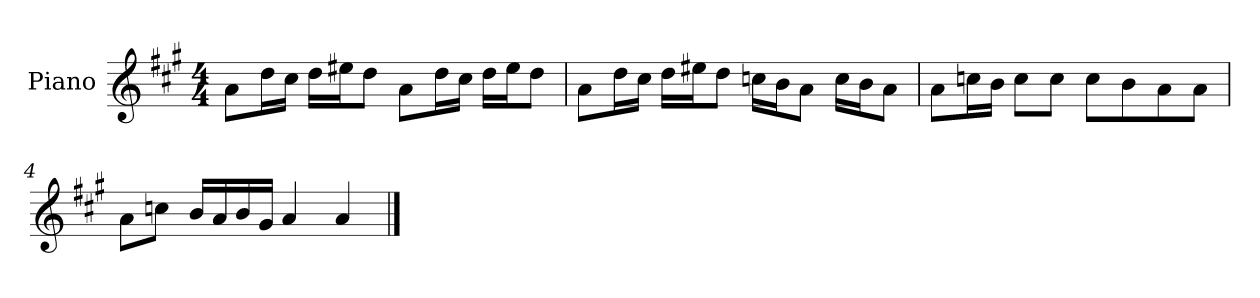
**kern
*part1
*staff1
*I"Piano
*I'P-no
*clefG2
*k[f#c#g#]
*M4/4
*MM90
=1
8a\L
16dd\L
16cc#\JJ
16dd\LL
16ee#X\J
8dd\J
8a\L
16dd\L
16cc#\JJ
16dd\LL
16ee#\J
8dd\J
=2
8a\L
16dd\L
16cc#\JJ
16dd\LL
16ee#X\J
8dd\J
16ccn\LL
16b\J
8a\J
16cc\LL
16b\J
8a\J
=3
8a\L
16ccn\L
16b\JJ
8cc\L
8cc\J
8cc\L
8b\
8a\
8a\J
!!LO:LB:g=z
=4
8a\L
8ccn\J
16b/LL
16a/
16b/
16g#/JJ
4a/
4a/
==
*-
